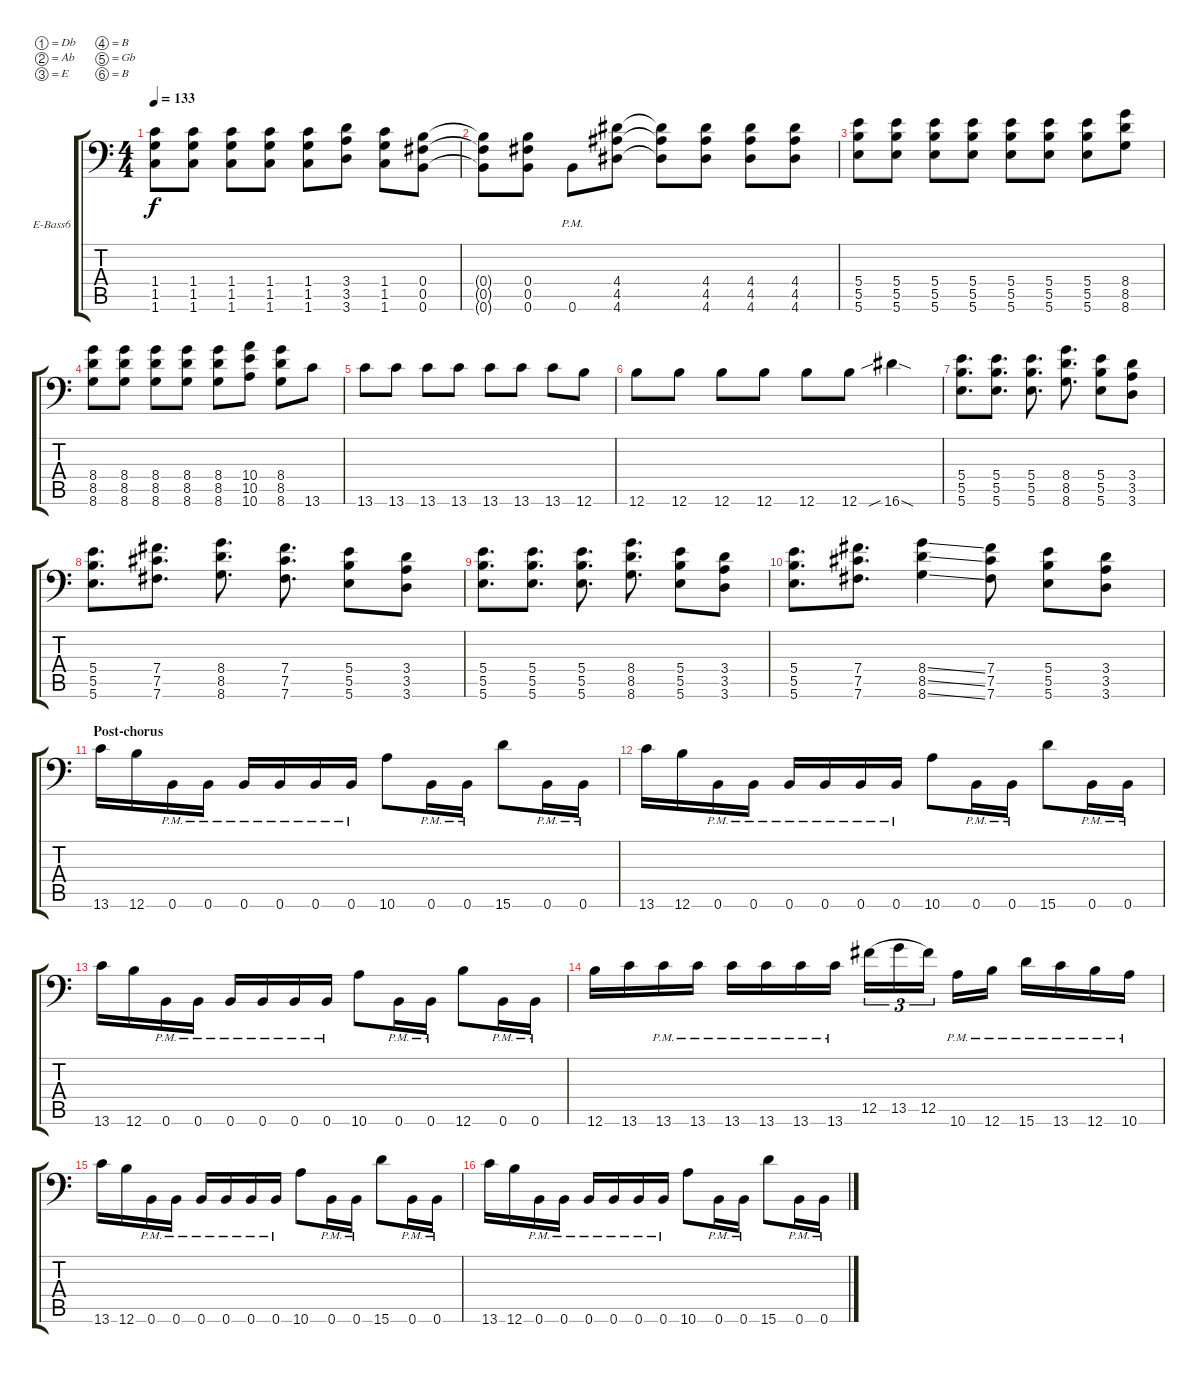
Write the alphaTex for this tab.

\bracketExtendMode groupsimilarinstruments
\firstSystemTrackNameOrientation horizontal
\otherSystemsTrackNameOrientation horizontal
\track ("Left guitar" "E-Bass6") {instrument electricbassfinger}
\staff {score tabs}
\tuning (Db4 Ab3 E3 B2 Gb2 B1)
\ts (4 4)
\tempo 133
\clef f4
\ks c
(1.4{t} 1.5{t} 1.6{t}).8{dy f} (1.4 1.5 1.6).8 (1.4 1.5 1.6).8 (1.4 1.5 1.6).8 (1.4 1.5 1.6).8 (3.4 3.5 3.6).8 (1.4 1.5 1.6).8 (0.4 0.5 0.6).8 |
(0.4{t} 0.5{t} 0.6{t}).8 (0.4 0.5 0.6).8 0.6{pm}.8 (4.4 4.5 4.6).8 (4.4{t} 4.5{t} 4.6{t}).8 (4.6 4.5 4.4).8 (4.6 4.4 4.5).8 (4.6 4.5 4.4).8 |
(5.4 5.5 5.6).8 (5.4 5.5 5.6).8 (5.4 5.5 5.6).8 (5.4 5.5 5.6).8 (5.4 5.5 5.6).8 (5.4 5.5 5.6).8 (5.4 5.5 5.6).8 (8.4 8.5 8.6).8 |
(8.4 8.5 8.6).8 (8.4 8.5 8.6).8 (8.4 8.5 8.6).8 (8.5 8.6 8.4).8 (8.4 8.5 8.6).8 (10.4 10.5 10.6).8 (8.4 8.5 8.6).8 13.6.8 |
13.6.8 13.6.8 13.6.8 13.6.8 13.6.8 13.6.8 13.6.8 12.6.8 |
12.6.8 12.6.8 12.6.8 12.6.8 12.6.8 12.6.8 16.6{sib sod}.4 |
(5.4 5.5 5.6).8{d} (5.4 5.5 5.6).8{d} (5.4 5.5 5.6).8{d} (8.4 8.5 8.6).8{d} (5.4 5.5 5.6).8 (3.4 3.5 3.6).8 |
(5.4 5.5 5.6).8{d} (7.4 7.5 7.6).8{d} (8.4 8.5 8.6).8{d} (7.4 7.5 7.6).8{d} (5.4 5.5 5.6).8 (3.4 3.5 3.6).8 |
(5.4 5.5 5.6).8{d} (5.4 5.5 5.6).8{d} (5.4 5.5 5.6).8{d} (8.4 8.5 8.6).8{d} (5.4 5.5 5.6).8 (3.4 3.5 3.6).8 |
(5.4 5.5 5.6).8{d} (7.4 7.5 7.6).8{d} (8.4{ss} 8.5{ss} 8.6{ss}).4 (7.4 7.5 7.6).8 (5.4 5.5 5.6).8 (3.4 3.5 3.6).8 |
\section ("" "Post-chorus")
13.6.16 12.6.16 0.6{pm}.16 0.6{pm}.16 0.6{pm}.16 0.6{pm}.16 0.6{pm}.16 0.6{pm}.16 10.6.8 0.6{pm}.16 0.6{pm}.16 15.6.8 0.6{pm}.16 0.6{pm}.16 |
13.6.16 12.6.16 0.6{pm}.16 0.6{pm}.16 0.6{pm}.16 0.6{pm}.16 0.6{pm}.16 0.6{pm}.16 10.6.8 0.6{pm}.16 0.6{pm}.16 15.6.8 0.6{pm}.16 0.6{pm}.16 |
13.6.16 12.6.16 0.6{pm}.16 0.6{pm}.16 0.6{pm}.16 0.6{pm}.16 0.6{pm}.16 0.6{pm}.16 10.6.8 0.6{pm}.16 0.6{pm}.16 12.6.8 0.6{pm}.16 0.6{pm}.16 |
12.6.16 13.6.16 13.6{pm}.16 13.6{pm}.16 13.6{pm}.16 13.6{pm}.16 13.6{pm}.16 13.6{pm}.16 12.5.16{tu (3 2) legatoorigin} 13.5.16{tu (3 2) legatoorigin} 12.5.16{tu (3 2)} 10.6{pm}.16 12.6{pm}.16 15.6{pm}.16 13.6{pm}.16 12.6{pm}.16 10.6{pm}.16 |
13.6.16 12.6.16 0.6{pm}.16 0.6{pm}.16 0.6{pm}.16 0.6{pm}.16 0.6{pm}.16 0.6{pm}.16 10.6.8 0.6{pm}.16 0.6{pm}.16 15.6.8 0.6{pm}.16 0.6{pm}.16 |
13.6.16 12.6.16 0.6{pm}.16 0.6{pm}.16 0.6{pm}.16 0.6{pm}.16 0.6{pm}.16 0.6{pm}.16 10.6.8 0.6{pm}.16 0.6{pm}.16 15.6.8 0.6{pm}.16 0.6{pm}.16
